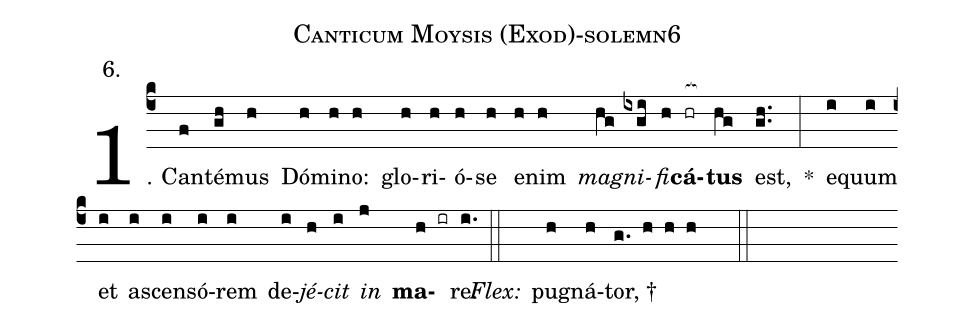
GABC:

name: Canticum Moysis (Exod)-solemn6;
annotation: 6.;
%%
(c4)1. Can(f)té(gh)mus(h) Dó(h)mi(h)no:(h) glo(h)ri(h)ó(h)se(h) e(h)nim(h) <i>ma</i>(hg)<i>gni</i>(ixgi)<i>fi</i>(h)<b>cá</b>(hr[ocb:1{])<b>tus</b>(hg[ocb:0}]) est,(gh..) *(:) e(i)quum(i) et(i) a(i)scen(i)só(i)rem(i) de(i)<i>jé</i>(h)<i>cit</i>(i) <i>in</i>(j) <b>ma</b>(h ir)re.(i.) (::)
<i>Flex:</i>()  pu(h)gná(h)tor, †(g. h h h  ::)
